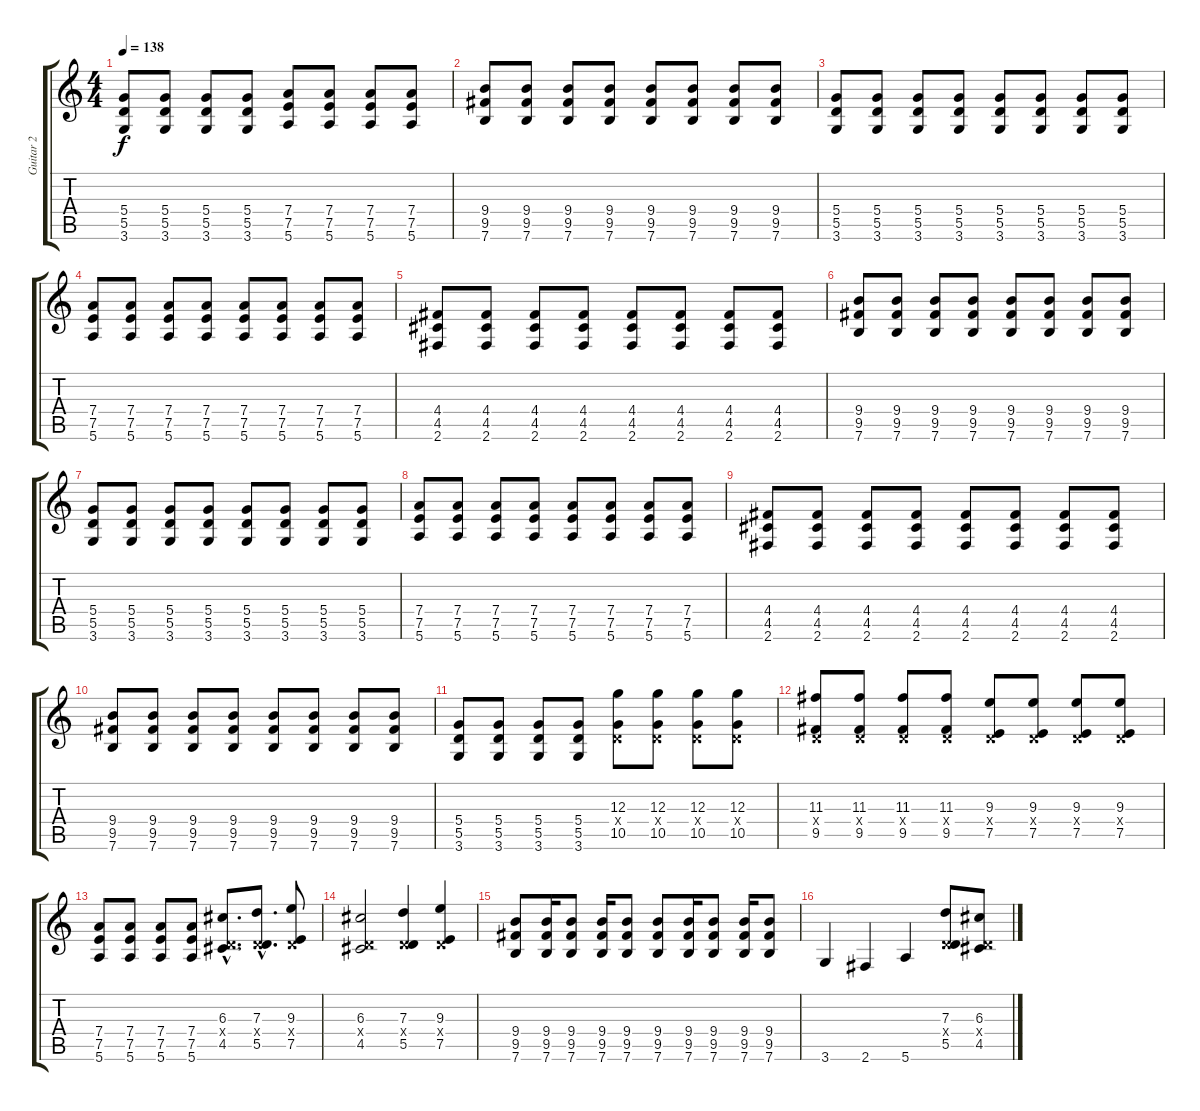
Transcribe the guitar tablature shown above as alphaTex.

\track ("Guitar 2" "Guitar 2") {instrument distortionguitar}
\staff {score tabs}
\tuning (E4 B3 G3 D3 A2 E2) {hide}
\ts (4 4)
\tempo 138
\clef g2
\ks c
(5.4 5.5 3.6).8{dy f} (5.4 5.5 3.6).8 (5.4 5.5 3.6).8 (5.4 5.5 3.6).8 (7.4 7.5 5.6).8 (7.4 7.5 5.6).8 (7.4 7.5 5.6).8 (7.4 7.5 5.6).8 |
(9.4 9.5 7.6).8 (9.4 9.5 7.6).8 (9.4 9.5 7.6).8 (9.4 9.5 7.6).8 (9.4 9.5 7.6).8 (9.4 9.5 7.6).8 (9.4 9.5 7.6).8 (9.4 9.5 7.6).8 |
(5.4 5.5 3.6).8 (5.4 5.5 3.6).8 (5.4 5.5 3.6).8 (5.4 5.5 3.6).8 (5.4 5.5 3.6).8 (5.4 5.5 3.6).8 (5.4 5.5 3.6).8 (5.4 5.5 3.6).8 |
(7.4 7.5 5.6).8 (7.4 7.5 5.6).8 (7.4 7.5 5.6).8 (7.4 7.5 5.6).8 (7.4 7.5 5.6).8 (7.4 7.5 5.6).8 (7.4 7.5 5.6).8 (7.4 7.5 5.6).8 |
(4.4 4.5 2.6).8 (4.4 4.5 2.6).8 (4.4 4.5 2.6).8 (4.4 4.5 2.6).8 (4.4 4.5 2.6).8 (4.4 4.5 2.6).8 (4.4 4.5 2.6).8 (4.4 4.5 2.6).8 |
(9.4 9.5 7.6).8 (9.4 9.5 7.6).8 (9.4 9.5 7.6).8 (9.4 9.5 7.6).8 (9.4 9.5 7.6).8 (9.4 9.5 7.6).8 (9.4 9.5 7.6).8 (9.4 9.5 7.6).8 |
(5.4 5.5 3.6).8 (5.4 5.5 3.6).8 (5.4 5.5 3.6).8 (5.4 5.5 3.6).8 (5.4 5.5 3.6).8 (5.4 5.5 3.6).8 (5.4 5.5 3.6).8 (5.4 5.5 3.6).8 |
(7.4 7.5 5.6).8 (7.4 7.5 5.6).8 (7.4 7.5 5.6).8 (7.4 7.5 5.6).8 (7.4 7.5 5.6).8 (7.4 7.5 5.6).8 (7.4 7.5 5.6).8 (7.4 7.5 5.6).8 |
(4.4 4.5 2.6).8 (4.4 4.5 2.6).8 (4.4 4.5 2.6).8 (4.4 4.5 2.6).8 (4.4 4.5 2.6).8 (4.4 4.5 2.6).8 (4.4 4.5 2.6).8 (4.4 4.5 2.6).8 |
(9.4 9.5 7.6).8 (9.4 9.5 7.6).8 (9.4 9.5 7.6).8 (9.4 9.5 7.6).8 (9.4 9.5 7.6).8 (9.4 9.5 7.6).8 (9.4 9.5 7.6).8 (9.4 9.5 7.6).8 |
(5.4 5.5 3.6).8 (5.4 5.5 3.6).8 (5.4 5.5 3.6).8 (5.4 5.5 3.6).8 (12.3 0.4{x} 10.5).8 (12.3 0.4{x} 10.5).8 (12.3 0.4{x} 10.5).8 (12.3 0.4{x} 10.5).8 |
(11.3 0.4{x} 9.5).8 (11.3 0.4{x} 9.5).8 (11.3 0.4{x} 9.5).8 (11.3 0.4{x} 9.5).8 (9.3 0.4{x} 7.5).8 (9.3 0.4{x} 7.5).8 (9.3 0.4{x} 7.5).8 (9.3 0.4{x} 7.5).8 |
(7.4 7.5 5.6).8 (7.4 7.5 5.6).8 (7.4 7.5 5.6).8 (7.4 7.5 5.6).8 (6.3{hac} 0.4{hac x} 4.5{hac}).8{d} (7.3{hac} 0.4{hac x} 5.5{hac}).8{d} (9.3 0.4{x} 7.5).8 |
(6.3 0.4{x} 4.5).2 (7.3 0.4{x} 5.5).4 (9.3 0.4{x} 7.5).4 |
(9.4 9.5 7.6).8 (9.4 9.5 7.6).16 (9.4 9.5 7.6).8 (9.4 9.5 7.6).16 (9.4 9.5 7.6).8 (9.4 9.5 7.6).8 (9.4 9.5 7.6).16 (9.4 9.5 7.6).8 (9.4 9.5 7.6).16 (9.4 9.5 7.6).8 |
3.6.4 2.6.4 5.6.4 (7.3 0.4{x} 5.5).8 (6.3 0.4{x} 4.5).8
